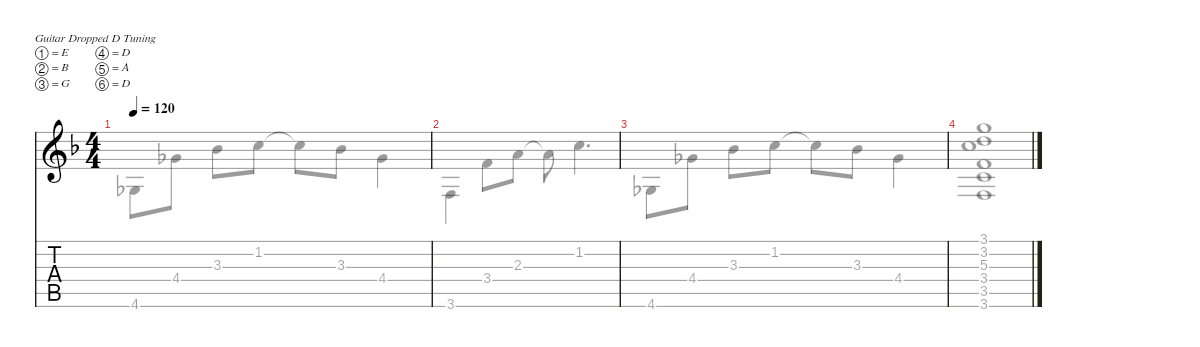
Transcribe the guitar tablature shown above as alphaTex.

\hideDynamics
\bracketExtendMode nobrackets
\singleTrackTrackNamePolicy hidden
\multiTrackTrackNamePolicy hidden
\firstSystemTrackNameMode fullname
\firstSystemTrackNameOrientation horizontal
\otherSystemsTrackNameOrientation horizontal
\track ("Track 1" "N-Gt") {instrument acousticguitarnylon}
\staff {score tabs}
\tuning (E4 B3 G3 D3 A2 D2)
\voice
\ts (4 4)
\tempo 120
\clef g2
\ks dminor
|
|
|
\voice
\clef g2
\ks dminor
4.6.8{dy mf} 4.4.8 3.3.8 1.2.8 1.2{t}.8 3.3.8 4.4.4 |
3.6.4 3.4.8 2.3.8 2.3{t}.8 1.2.4{d} |
4.6.8 4.4.8 3.3.8 1.2.8 1.2{t}.8 3.3.8 4.4.4 |
(3.1 3.2 5.3 3.4 3.5 3.6).1{fermata (medium 0.49)}
